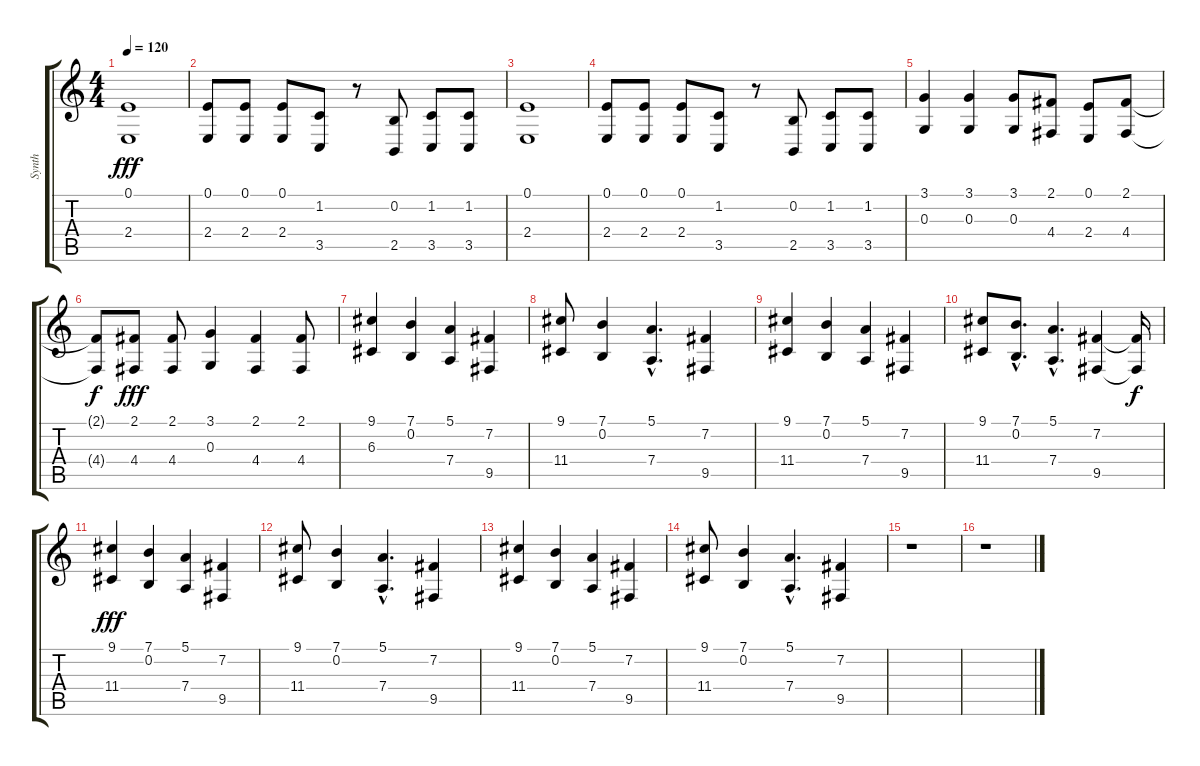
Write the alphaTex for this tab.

\track ("Synth" "Synth") {instrument reedorgan}
\staff {score tabs}
\tuning (E4 B3 G3 D3 A2 E2) {hide}
\ts (4 4)
\tempo 120
\clef g2
\ks c
(0.1 2.4).1{dy fff} |
(0.1 2.4).8 (0.1 2.4).8 (0.1 2.4).8 (1.2 3.5).8 r.8 (0.2 2.5).8 (1.2 3.5).8 (1.2 3.5).8 |
(0.1 2.4).1 |
(0.1 2.4).8 (0.1 2.4).8 (0.1 2.4).8 (1.2 3.5).8 r.8 (0.2 2.5).8 (1.2 3.5).8 (1.2 3.5).8 |
(3.1 0.3).4 (3.1 0.3).4 (3.1 0.3).8 (2.1 4.4).8 (0.1 2.4).8 (2.1 4.4).8 |
(2.1{t} 4.4{t}).8{dy f} (2.1 4.4).8{dy fff} (2.1 4.4).8 (3.1 0.3).4 (2.1 4.4).4 (2.1 4.4).8 |
(9.1 6.3).4 (7.1 0.2).4 (5.1 7.4).4 (7.2 9.5).4 |
(9.1 11.4).8 (7.1 0.2).4 (5.1{hac} 7.4{hac}).4{d} (7.2 9.5).4 |
(9.1 11.4).4 (7.1 0.2).4 (5.1 7.4).4 (7.2 9.5).4 |
(9.1 11.4).8 (7.1{hac} 0.2{hac}).8{d} (5.1{hac} 7.4{hac}).4{d} (7.2 9.5).4 (7.2{t} 9.5{t}).16{dy f} |
(9.1 11.4).4{dy fff} (7.1 0.2).4 (5.1 7.4).4 (7.2 9.5).4 |
(9.1 11.4).8 (7.1 0.2).4 (5.1{hac} 7.4{hac}).4{d} (7.2 9.5).4 |
(9.1 11.4).4 (7.1 0.2).4 (5.1 7.4).4 (7.2 9.5).4 |
(9.1 11.4).8 (7.1 0.2).4 (5.1{hac} 7.4{hac}).4{d} (7.2 9.5).4 |
r.1 |
r.1
